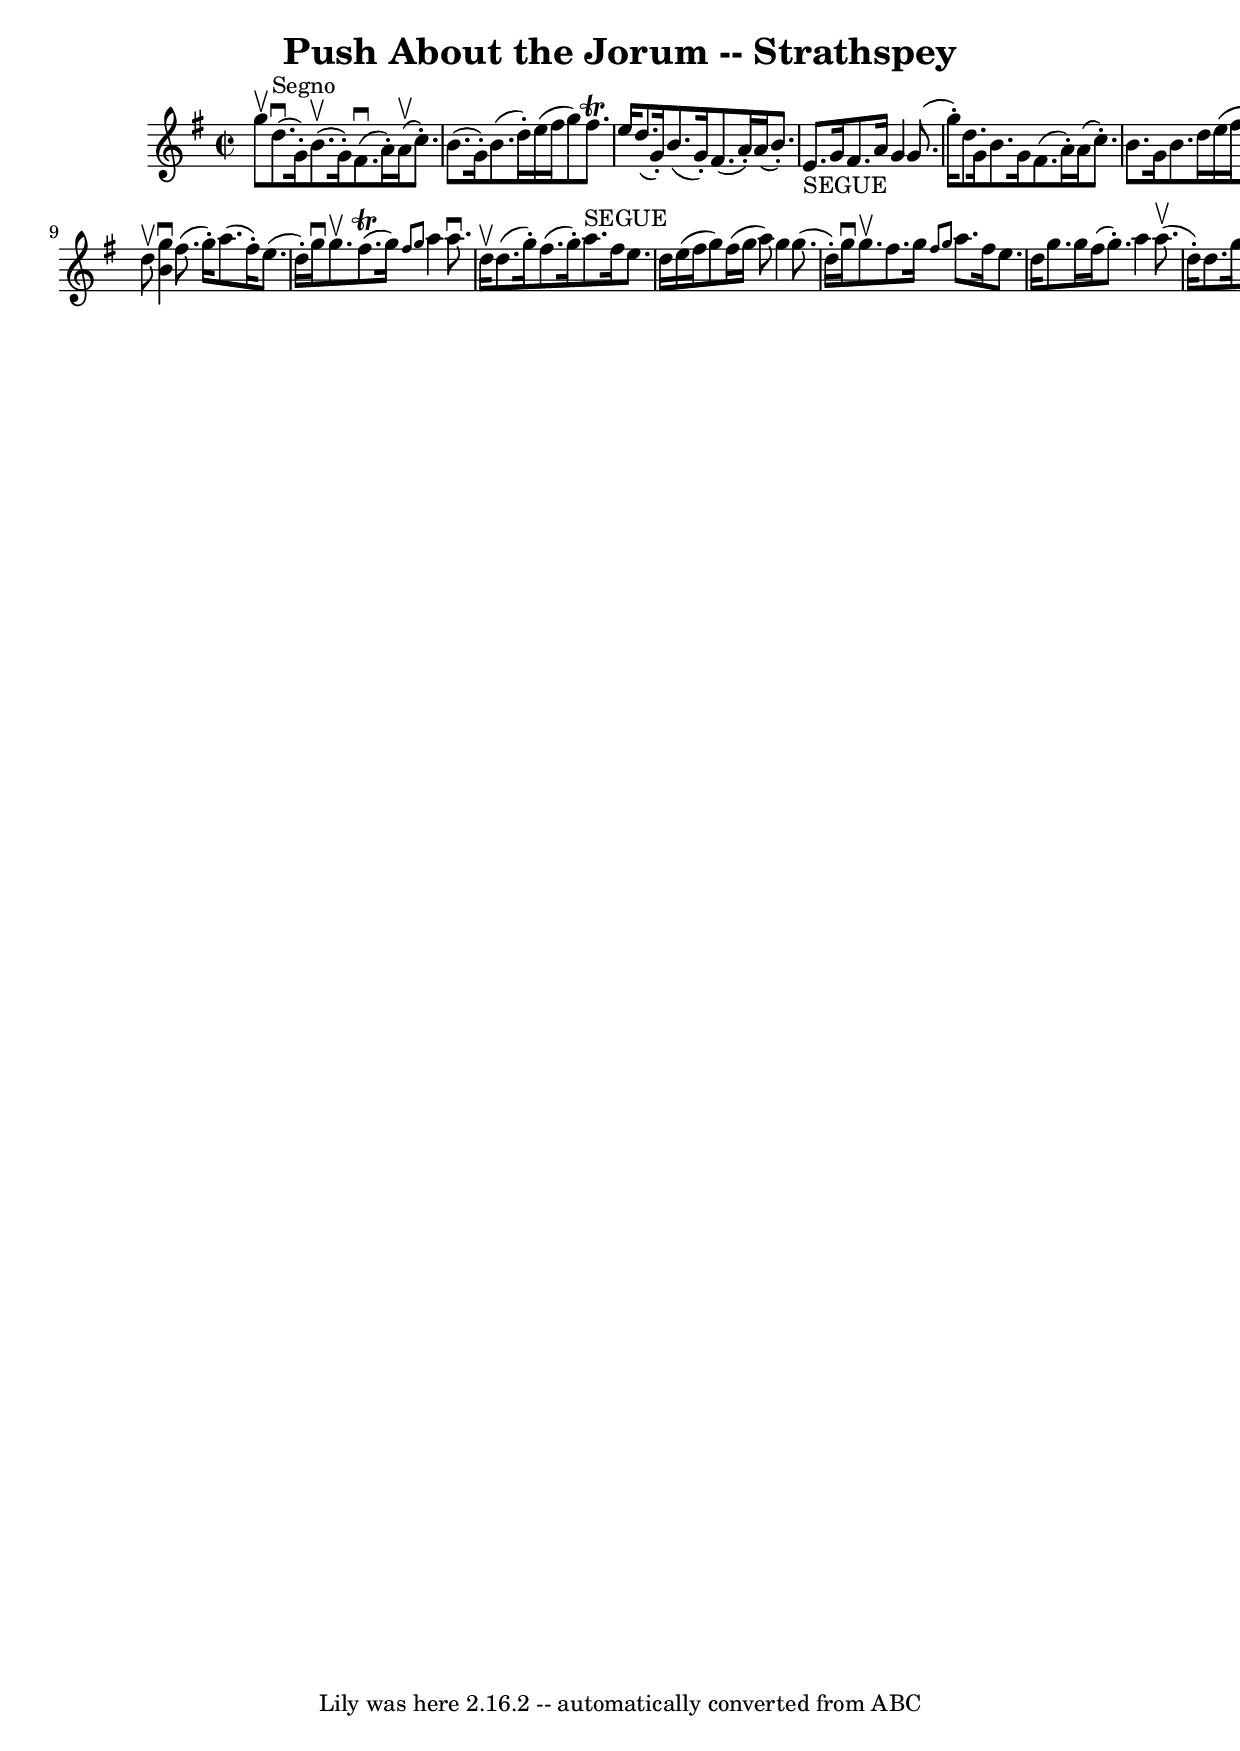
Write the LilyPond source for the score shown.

\version "2.7.40"
\include "Mammoth.ily"
\header {
	book = "Ryan's Mammoth Collection"
	crossRefNumber = "1"
	footnotes = "\\\\161 958"
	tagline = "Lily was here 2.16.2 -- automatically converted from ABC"
	title = "Push About the Jorum -- Strathspey"
}
voicedefault =  {
\set Score.defaultBarType = "empty"

\override Staff.TimeSignature #'style = #'C
 \time 2/2 \key g \major g''8^\upbow   |
 d''8.^"Segno"^\downbow(
 g'16 -.) b'8.^\upbow(g'16 -.) fis'8.^\downbow(a'16 -.)   
a'16^\upbow(c''8. -.)   |
 b'8. (g'16 -.) b'8. (d''16 
-.) e''16 (fis''16 g''8) fis''8.^\trill e''16    |
     
d''8. (g'16 -.) b'8. (g'16 -.) fis'8. (a'16 -.) a'16 (
b'8. -.)   |
 e'8._"SEGUE" g'16 fis'8. a'16 g'4 g'8. 
(g''16 -.)   |
 d''8. g'16 b'8. g'16 fis'8. (a'16 
-.) a'16 (c''8. -.)   |
 b'8. g'16 b'8. d''16    
e''16 (fis''16 g''8) fis''8. (^\trill e''16)   |
     
d''8. g'16 b'8. g'16 fis'8. (a'16 -.) a'16 (b'8. -.)   
|
 e'8. g'16 fis'8. a'16 g'4 g'8    \bar "|." d''8 
^\upbow |
     << b'4^\downbow g''4   >> fis''8. (g''16 -.)   
a''8. (fis''16 -.) e''8. (d''16 -.)   |
 g''16^\downbow   
g''8.^\upbow fis''8. (^\trill g''16) \grace { fis''8 g''8  }   
a''4 a''8.^\downbow d''16^\upbow   |
 d''8. (g''16 -.)   
fis''8. (g''16 -.) a''8.^"SEGUE" fis''16 e''8. d''16    
|
 e''16 (fis''16 g''8) fis''16 (g''16 a''8) g''4 
 g''8. (d''16 -.)   |
 g''16^\downbow g''8.^\upbow   
fis''8. g''16  \grace { fis''8 g''8  } a''8. fis''16 e''8.    
d''16    |
 g''8. g''16 fis''16 (g''8. -.) a''4 a''8. 
^\upbow(d''16 -.)   |
 d''8. g''16 fis''8. g''16    
a''8. fis''16 e''8. d''16    |
 e''8. (g''16 -.)   
fis''8. (a''16 -.) g''8. (b''16 -.) e''8. (g''16 -.)   
}

\score{
    <<

	\context Staff="default"
	{
	    \voicedefault 
	}

    >>
	\layout {
	}
	\midi {}
}
